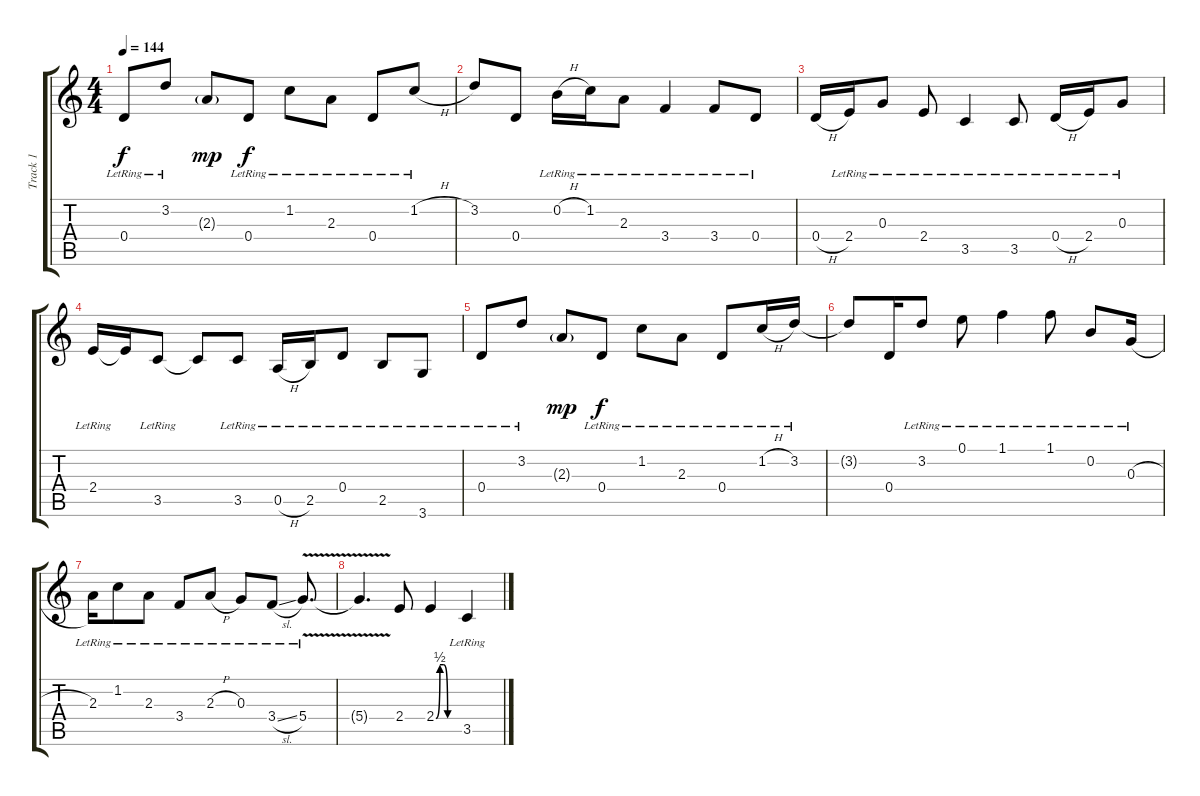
\track ("Track 1" "Track 1") {instrument acousticguitarsteel}
\staff {score tabs}
\tuning (E4 B3 G3 D3 A2 E2) {hide}
\ts (4 4)
\tempo 144
\clef g2
\ks c
0.4{lr}.8{dy f} 3.2{lr}.8 2.3{g}.8{dy mp} 0.4{lr}.8{dy f} 1.2{lr}.8 2.3{lr}.8 0.4{lr}.8 1.2{h lr}.8 |
3.2.8 0.4.8 0.2{h lr}.16 1.2{lr}.16 2.3{lr}.8 3.4{lr}.4 3.4{lr}.8 0.4{lr}.8 |
0.4{h}.16 2.4{lr}.16 0.3{lr}.8 2.4{lr}.8 3.5{lr}.4 3.5{lr}.8 0.4{h lr}.16 2.4{lr}.16 0.3{lr}.8 |
2.4{lr}.16 2.4{t}.16 3.5{lr}.8 3.5{t}.8 3.5{lr}.8 0.5{h lr}.16 2.5{lr}.16 0.4{lr}.8 2.5{lr}.8 3.6{lr}.8 |
0.4{lr}.8 3.2{lr}.8 2.3{g}.8{dy mp} 0.4{lr}.8{dy f} 1.2{lr}.8 2.3{lr}.8 0.4{lr}.8 1.2{h lr}.16 3.2{lr}.16 |
3.2{t}.8 0.4.16 3.2{lr}.8 0.1{lr}.8 1.1{lr}.4 1.1{lr}.8 0.2{lr}.8 0.3{h lr}.16 |
2.3{lr}.16 1.2{lr}.8 2.3{lr}.8 3.4{lr}.8 2.3{h lr}.8 0.3{lr}.8 3.4{sl lr}.8 5.4{v lr}.8{d} |
5.4{t}.4{d} 2.4.8 2.4{be (custom 0 0 10 2 20 2 30 0 60 0)}.4 3.5{lr}.4
